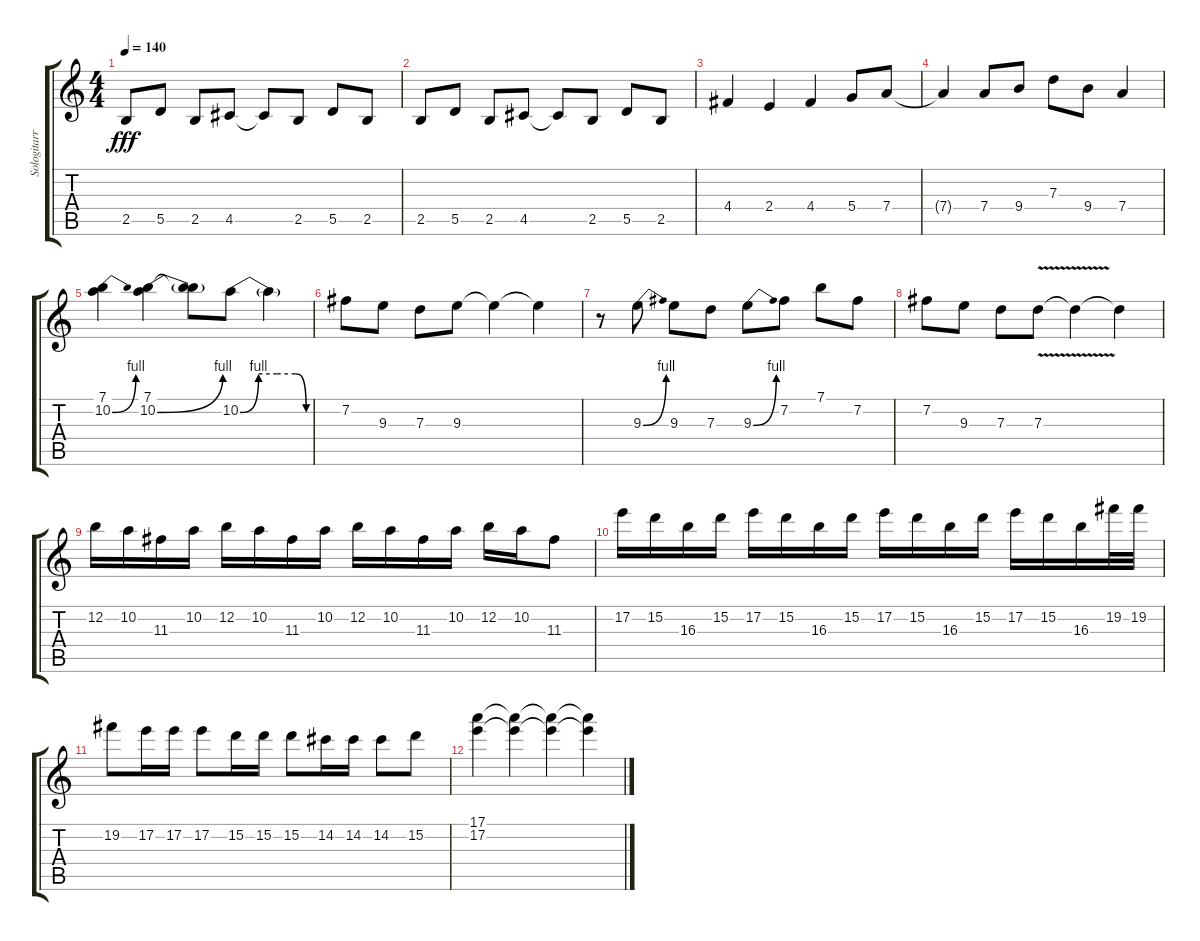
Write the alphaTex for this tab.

\track ("Sologitarre" "Sologitarr") {instrument distortionguitar}
\staff {score tabs}
\tuning (E4 B3 G3 D3 A2 E2) {hide}
\ts (4 4)
\tempo 140
\clef g2
\ks c
2.5.8{dy fff} 5.5.8 2.5.8 4.5.8 4.5{t}.8 2.5.8 5.5.8 2.5.8 |
2.5.8 5.5.8 2.5.8 4.5.8 4.5{t}.8 2.5.8 5.5.8 2.5.8 |
4.4.4 2.4.4 4.4.4 5.4.8 7.4.8 |
7.4{t}.4 7.4.8 9.4.8 7.3.8 9.4.8 7.4.4 |
(7.1 10.2{be (bend 0 0 60 4)}).4 (7.1 10.2{be (bend 0 0 60 4)}).4 (7.1{t} 10.2{t}).8 10.2{be (custom 0 0 15 4 30 4 45 4 54 0 60 0)}.8 10.2{t}.4 |
7.2.8 9.3.8 7.3.8 9.3.8 9.3{t}.4 9.3{t}.4 |
r.8 9.3{be (bend 0 0 60 4)}.8 9.3.8 7.3.8 9.3{be (bend 0 0 60 4)}.8 7.2.8 7.1.8 7.2.8 |
7.2.8 9.3.8 7.3.8 7.3{v}.8 7.3{t}.4 7.3{t}.4 |
12.2.16 10.2.16 11.3.16 10.2.16 12.2.16 10.2.16 11.3.16 10.2.16 12.2.16 10.2.16 11.3.16 10.2.16 12.2.16 10.2.16 11.3.8 |
17.2.16 15.2.16 16.3.16 15.2.16 17.2.16 15.2.16 16.3.16 15.2.16 17.2.16 15.2.16 16.3.16 15.2.16 17.2.16 15.2.16 16.3.16 19.2.32 19.2.32 |
19.2.8 17.2.16 17.2.16 17.2.8 15.2.16 15.2.16 15.2.8 14.2.16 14.2.16 14.2.8 15.2.8 |
(17.1 17.2).4 (17.1{t} 17.2{t}).4 (17.1{t} 17.2{t}).4 (17.1{t} 17.2{t}).4
